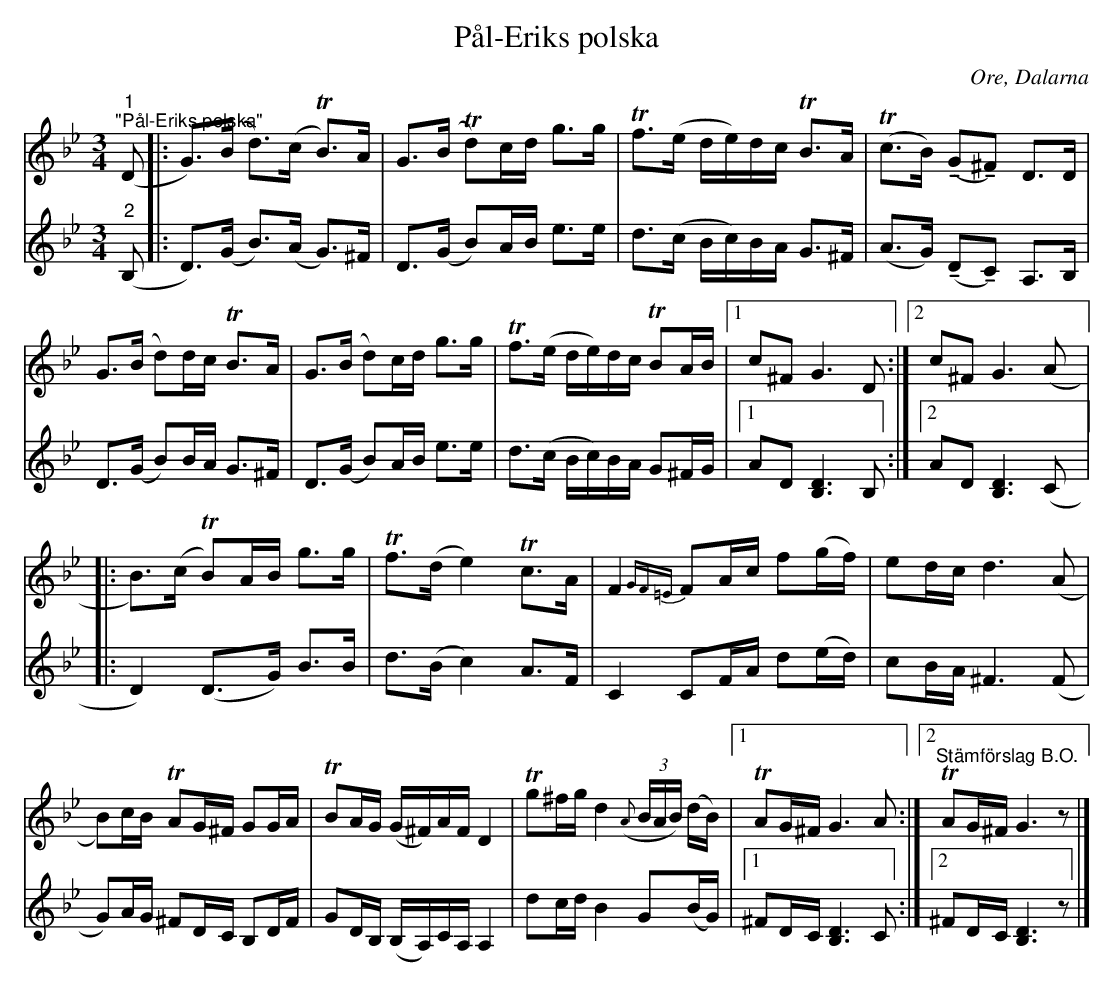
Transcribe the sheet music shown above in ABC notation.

X:1
T:Pål-Eriks polska
O:Ore, Dalarna
L:1/8
M:3/4
U:t=tenuto
K:Gm
V:1
"^1""^\"Pål-Eriks polska\"" (D |: G>)(B d>)(cT B>)A | G>(BT d)c/d/ g>g | T f>(e d/e/)d/c/T B>A |T (c>B) (tGt^F) D>D |
G>(B d)d/c/T B>A | G>(B d)c/d/ g>g |T f>(e d/e/)d/c/T BA/B/ |1 c^F G3 D :|2 c^F G3 (A |:
B>)(cT B)A/B/ g>g |T f>(d e2)T c>A | F2{GF=E} FA/c/ f(g/f/) | ed/c/ d3 (A |
B)c/B/T AG/^F/ GG/A/ |T BA/G/ (G/^F/)A/F/ D2 |T g^f/g/ d2({A} (3B/A/B/) (d/B/) |1 T AG/^F/ G3 A :|2"^Stämförslag B.O."T AG/^F/ G3 z |]
V:2
"^2" (B, |: D>)(G B>)(A G>)^F | D>(G B)A/B/ e>e | d>(c B/c/)B/A/ G>^F | (A>G) (tDtC) A,>B, |
D>(G B)B/A/ G>^F | D>(G B)A/B/ e>e | d>(c B/c/)B/A/ G^F/G/ |1 AD [B,D]3 B, :|2 AD [B,D]3 (C |:
D2) (D>G) B>B | d>(B c2) A>F | C2 CF/A/ d(e/d/) | cB/A/ ^F3 (F |
G)A/G/ ^FD/C/ B,D/F/ | GD/B,/ (B,/A,/)C/A,/ A,2 | dc/d/ B2 G(B/G/) |1 ^FD/C/ [B,D]3 C :|2 ^FD/C/ [B,D]3 z |]
